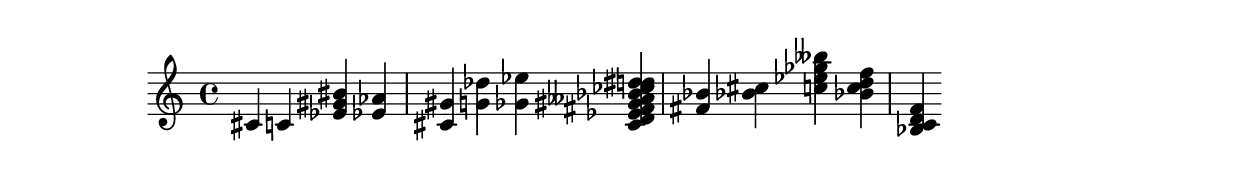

\version "1.9.2"

\header {

    texidoc ="Accidentals are placed as closely as possible.
Accidentals in corresponding octaves are aligned.
The top accidental should be nearest to the chord. The
flats in a sixth should be staggered.  "
    
}


\score { \notes \context Voice \relative c' {
    cis4
    c4
 \transpose c c' {    
  <<bis es gis>>4
  <<es! as!>>
  <<gis! cis!>>
  <<g! des'>>
  <<ges! es'!>>
}    
    <<cis d es fis gis ases bes ces d dis >>4
    <<bes'! fis!>>     
    <<bes! cis!>>
    <<c! es ges beses>>
    <<bes! c d f >>    
    <<bes,! c d f >>
}
\paper { raggedright = ##t}
     }


